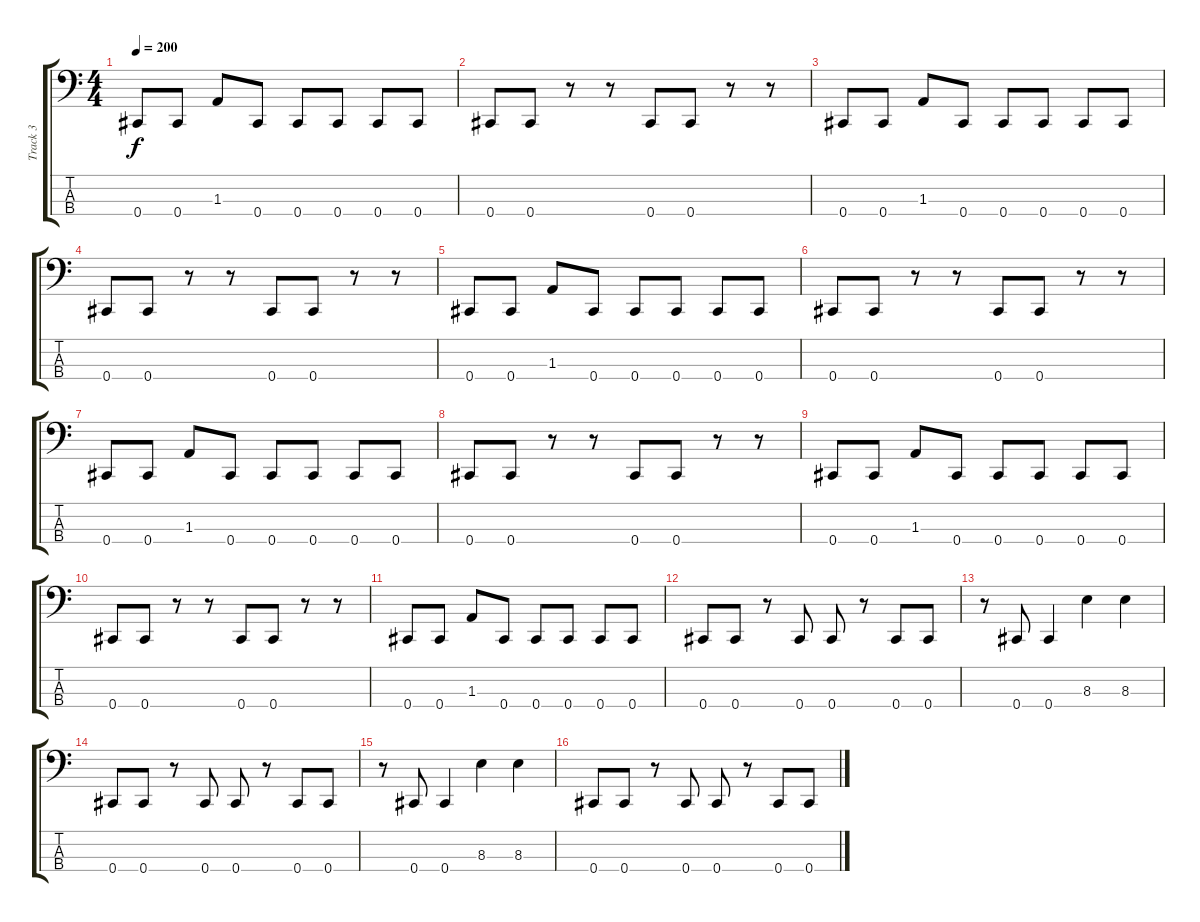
\track ("Track 3" "Track 3") {instrument electricbassfinger}
\staff {score tabs}
\tuning (Gb2 Db2 Ab1 Db1) {hide}
\ts (4 4)
\tempo 200
\clef f4
\ks c
0.4.8{dy f} 0.4.8 1.3.8 0.4.8 0.4.8 0.4.8 0.4.8 0.4.8 |
0.4.8 0.4.8 r.8 r.8 0.4.8 0.4.8 r.8 r.8 |
0.4.8 0.4.8 1.3.8 0.4.8 0.4.8 0.4.8 0.4.8 0.4.8 |
0.4.8 0.4.8 r.8 r.8 0.4.8 0.4.8 r.8 r.8 |
0.4.8 0.4.8 1.3.8 0.4.8 0.4.8 0.4.8 0.4.8 0.4.8 |
0.4.8 0.4.8 r.8 r.8 0.4.8 0.4.8 r.8 r.8 |
0.4.8 0.4.8 1.3.8 0.4.8 0.4.8 0.4.8 0.4.8 0.4.8 |
0.4.8 0.4.8 r.8 r.8 0.4.8 0.4.8 r.8 r.8 |
0.4.8 0.4.8 1.3.8 0.4.8 0.4.8 0.4.8 0.4.8 0.4.8 |
0.4.8 0.4.8 r.8 r.8 0.4.8 0.4.8 r.8 r.8 |
0.4.8 0.4.8 1.3.8 0.4.8 0.4.8 0.4.8 0.4.8 0.4.8 |
0.4.8 0.4.8 r.8 0.4.8 0.4.8 r.8 0.4.8 0.4.8 |
r.8 0.4.8 0.4.4 8.3.4 8.3.4 |
0.4.8 0.4.8 r.8 0.4.8 0.4.8 r.8 0.4.8 0.4.8 |
r.8 0.4.8 0.4.4 8.3.4 8.3.4 |
0.4.8 0.4.8 r.8 0.4.8 0.4.8 r.8 0.4.8 0.4.8
